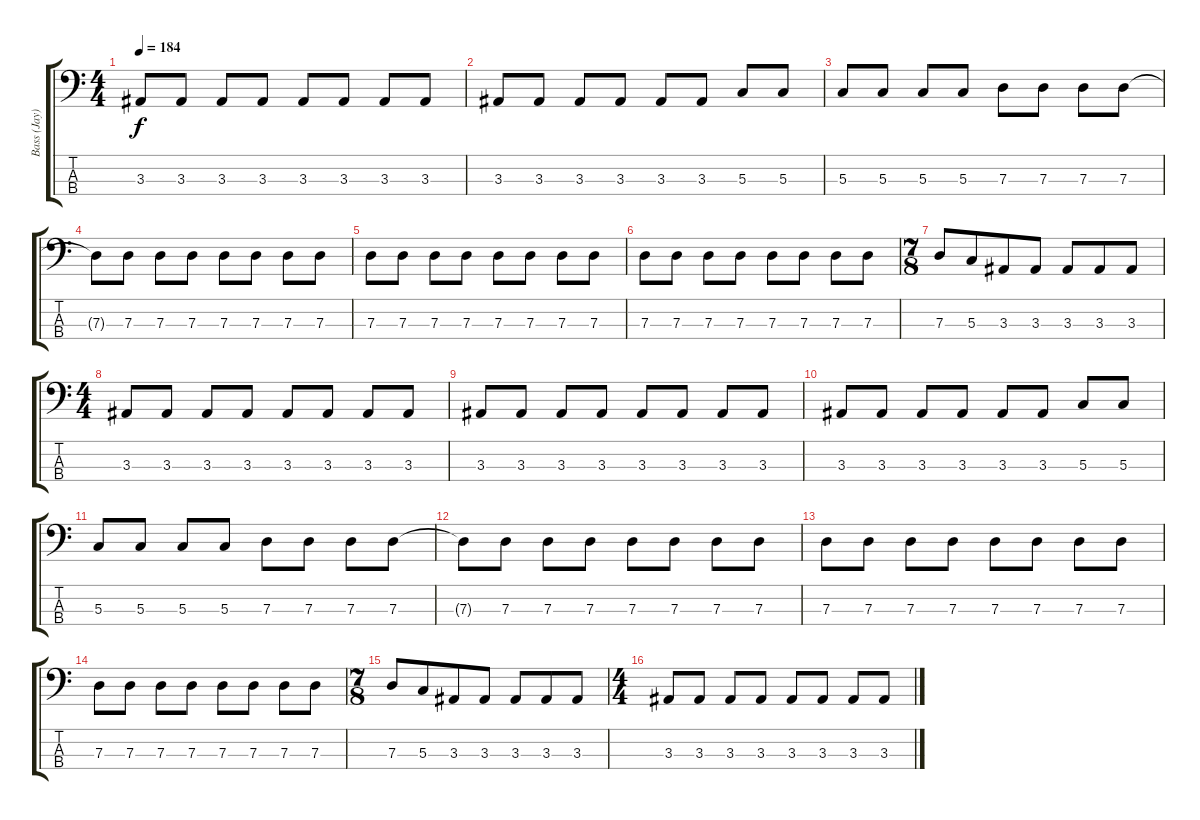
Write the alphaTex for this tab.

\track ("Bass (Jay)" "Bass (Jay)") {instrument electricbasspick}
\staff {score tabs}
\tuning (F2 C2 G1 C1) {hide}
\ts (4 4)
\tempo 184
\clef f4
\ks c
3.3.8{dy f} 3.3.8 3.3.8 3.3.8 3.3.8 3.3.8 3.3.8 3.3.8 |
3.3.8 3.3.8 3.3.8 3.3.8 3.3.8 3.3.8 5.3.8 5.3.8 |
5.3.8 5.3.8 5.3.8 5.3.8 7.3.8 7.3.8 7.3.8 7.3.8 |
7.3{t}.8 7.3.8 7.3.8 7.3.8 7.3.8 7.3.8 7.3.8 7.3.8 |
7.3.8 7.3.8 7.3.8 7.3.8 7.3.8 7.3.8 7.3.8 7.3.8 |
7.3.8 7.3.8 7.3.8 7.3.8 7.3.8 7.3.8 7.3.8 7.3.8 |
\ts (7 8)
7.3.8 5.3.8 3.3.8 3.3.8 3.3.8 3.3.8 3.3.8 |
\ts (4 4)
3.3.8 3.3.8 3.3.8 3.3.8 3.3.8 3.3.8 3.3.8 3.3.8 |
3.3.8 3.3.8 3.3.8 3.3.8 3.3.8 3.3.8 3.3.8 3.3.8 |
3.3.8 3.3.8 3.3.8 3.3.8 3.3.8 3.3.8 5.3.8 5.3.8 |
5.3.8 5.3.8 5.3.8 5.3.8 7.3.8 7.3.8 7.3.8 7.3.8 |
7.3{t}.8 7.3.8 7.3.8 7.3.8 7.3.8 7.3.8 7.3.8 7.3.8 |
7.3.8 7.3.8 7.3.8 7.3.8 7.3.8 7.3.8 7.3.8 7.3.8 |
7.3.8 7.3.8 7.3.8 7.3.8 7.3.8 7.3.8 7.3.8 7.3.8 |
\ts (7 8)
7.3.8 5.3.8 3.3.8 3.3.8 3.3.8 3.3.8 3.3.8 |
\ts (4 4)
3.3.8 3.3.8 3.3.8 3.3.8 3.3.8 3.3.8 3.3.8 3.3.8
